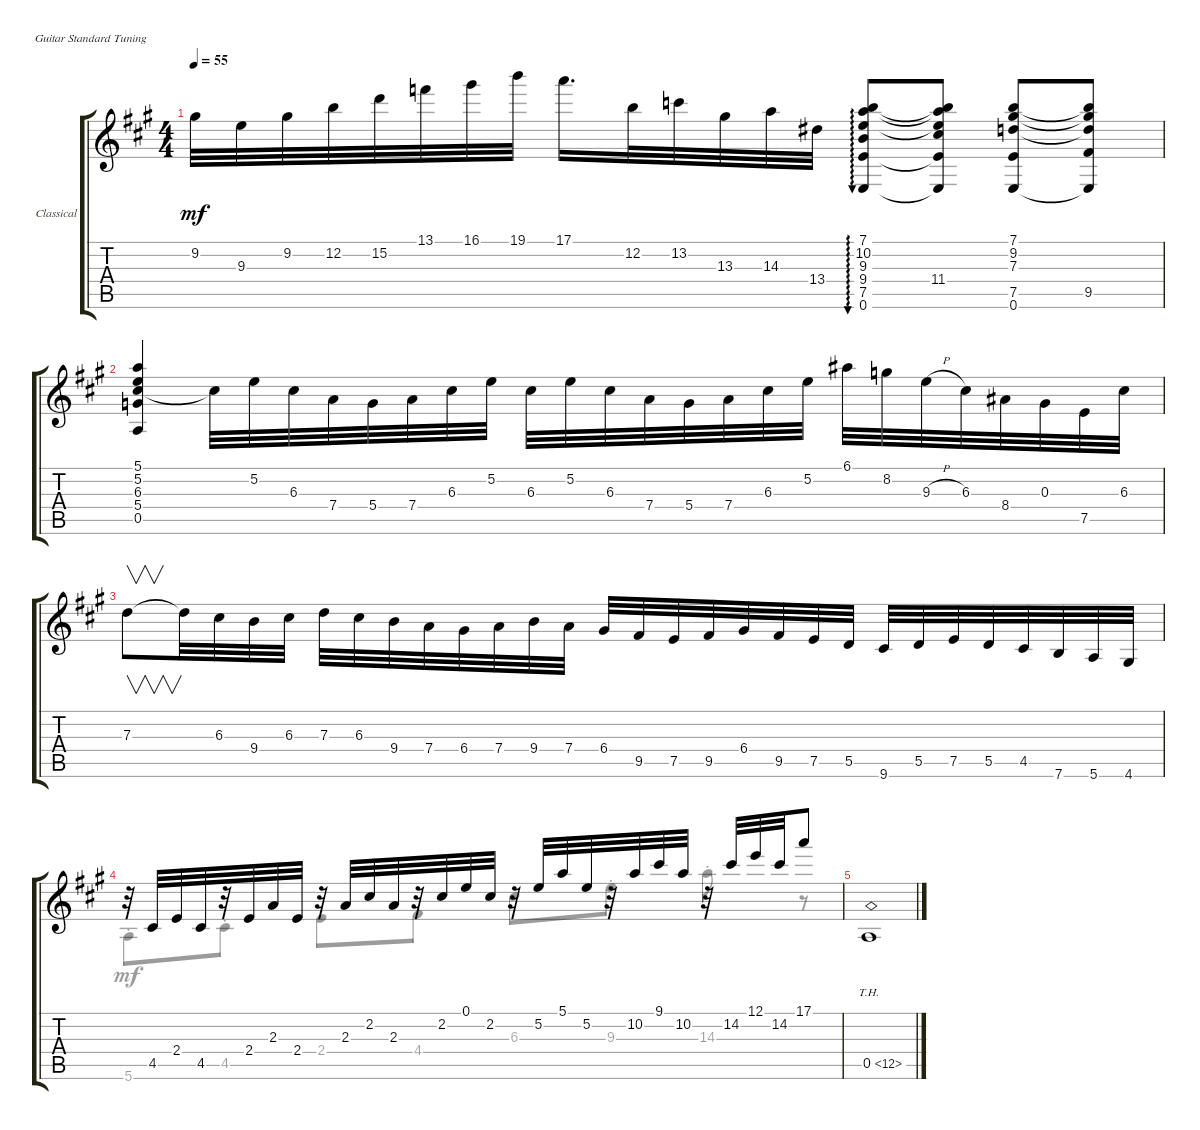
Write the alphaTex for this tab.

\bracketExtendMode groupsimilarinstruments
\firstSystemTrackNameOrientation horizontal
\otherSystemsTrackNameOrientation horizontal
\track ("Classical Guitar" "Classical ") {instrument acousticguitarnylon}
\staff {score tabs}
\tuning (E4 B3 G3 D3 A2 E2)
\voice
\ts (4 4)
\tempo 55
\clef g2
\ks a
9.2.32{dy mf} 9.3.32 9.2.32 12.2.32 15.2.32 13.1.32 16.1.32 19.1.32 17.1.16{d} 12.2.32 13.2.32 13.3.32 14.3.32 13.4.32 (7.1 10.2 9.3 9.4 7.5 0.6).8{au 0} (7.1{t} 10.2{t} 9.3{t} 11.4 7.5{t} 0.6{t}).8 (7.1 9.2 7.3 7.5 0.6).8 (7.1{t} 9.2{t} 7.3{t} 9.5 0.6{t}).8 |
(5.1 5.2 6.3 5.4 0.5).4 6.3{t}.32 5.2.32 6.3.32 7.4.32 5.4.32 7.4.32 6.3.32 5.2.32 6.3.32 5.2.32 6.3.32 7.4.32 5.4.32 7.4.32 6.3.32 5.2.32 6.1.32 8.2.32 9.3{h}.32 6.3.32 8.4.32 0.3.32 7.5.32 6.3.32 |
7.3.8{v} 7.3{t}.32 6.3.32 9.4.32 6.3.32 7.3.32 6.3.32 9.4.32 7.4.32 6.4.32 7.4.32 9.4.32 7.4.32 6.4.32 9.5.32 7.5.32 9.5.32 6.4.32 9.5.32 7.5.32 5.5.32 9.6.32 5.5.32 7.5.32 5.5.32 4.5.32 7.6.32 5.6.32 4.6.32 |
r.32 4.5.32 2.4.32 4.5.32 r.32 2.4.32 2.3.32 2.4.32 r.32 2.3.32 2.2.32 2.3.32 r.32 2.2.32 0.1.32 2.2.32 r.32 5.2.32 5.1.32 5.2.32 r.32 10.2.32 9.1.32 10.2.32 r.32 14.2.32 12.1.32 14.2.32 17.1.8 |
0.5{th 12}.1
\voice
\clef g2
\ottava regular
\simile none
\ks a
|
|
|
5.6{st}.8 4.5{st}.8 2.4{st}.8 4.4{st}.8 6.3{st}.8 9.3{st}.8 14.3{st}.8 r.8 |
